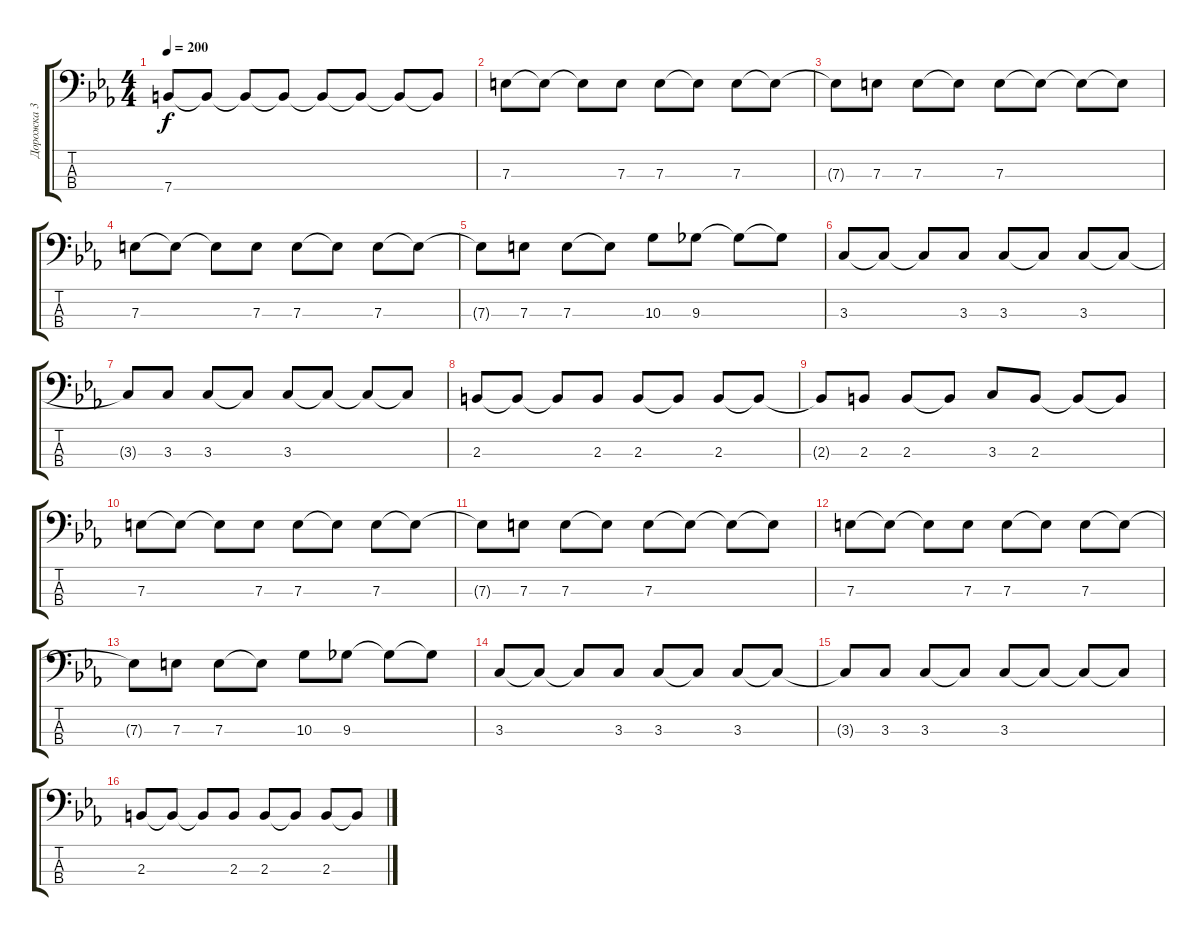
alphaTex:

\track ("Дорожка 3" "Дорожка 3") {instrument electricbassfinger}
\staff {score tabs}
\tuning (G2 D2 A1 E1) {hide}
\ts (4 4)
\tempo 200
\clef f4
\ks cminor
7.4{t}.8{dy f} 7.4{t}.8 7.4{t}.8 7.4{t}.8 7.4{t}.8 7.4{t}.8 7.4{t}.8 7.4{t}.8 |
7.3.8 7.3{t}.8 7.3{t}.8 7.3.8 7.3.8 7.3{t}.8 7.3.8 7.3{t}.8 |
7.3{t}.8 7.3.8 7.3.8 7.3{t}.8 7.3.8 7.3{t}.8 7.3{t}.8 7.3{t}.8 |
7.3.8 7.3{t}.8 7.3{t}.8 7.3.8 7.3.8 7.3{t}.8 7.3.8 7.3{t}.8 |
7.3{t}.8 7.3.8 7.3.8 7.3{t}.8 10.3.8 9.3.8 9.3{t}.8 9.3{t}.8 |
3.3.8 3.3{t}.8 3.3{t}.8 3.3.8 3.3.8 3.3{t}.8 3.3.8 3.3{t}.8 |
3.3{t}.8 3.3.8 3.3.8 3.3{t}.8 3.3.8 3.3{t}.8 3.3{t}.8 3.3{t}.8 |
2.3.8 2.3{t}.8 2.3{t}.8 2.3.8 2.3.8 2.3{t}.8 2.3.8 2.3{t}.8 |
2.3{t}.8 2.3.8 2.3.8 2.3{t}.8 3.3.8 2.3.8 2.3{t}.8 2.3{t}.8 |
7.3.8 7.3{t}.8 7.3{t}.8 7.3.8 7.3.8 7.3{t}.8 7.3.8 7.3{t}.8 |
7.3{t}.8 7.3.8 7.3.8 7.3{t}.8 7.3.8 7.3{t}.8 7.3{t}.8 7.3{t}.8 |
7.3.8 7.3{t}.8 7.3{t}.8 7.3.8 7.3.8 7.3{t}.8 7.3.8 7.3{t}.8 |
7.3{t}.8 7.3.8 7.3.8 7.3{t}.8 10.3.8 9.3.8 9.3{t}.8 9.3{t}.8 |
3.3.8 3.3{t}.8 3.3{t}.8 3.3.8 3.3.8 3.3{t}.8 3.3.8 3.3{t}.8 |
3.3{t}.8 3.3.8 3.3.8 3.3{t}.8 3.3.8 3.3{t}.8 3.3{t}.8 3.3{t}.8 |
2.3.8 2.3{t}.8 2.3{t}.8 2.3.8 2.3.8 2.3{t}.8 2.3.8 2.3{t}.8
